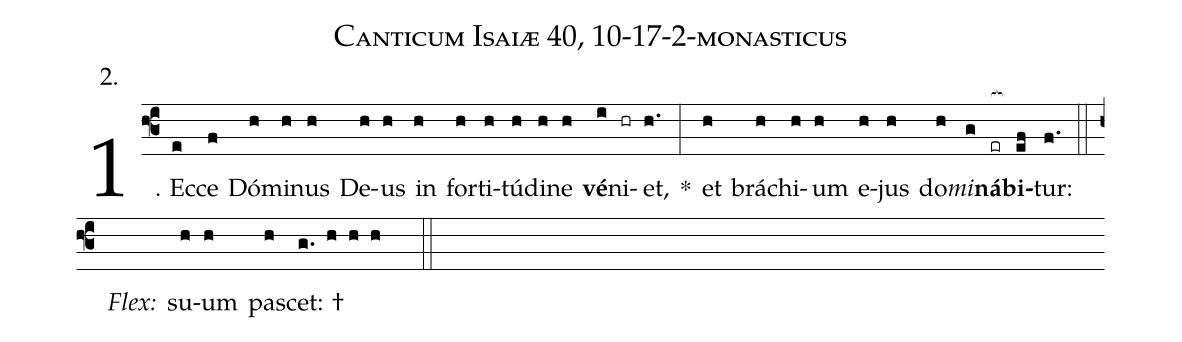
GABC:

name: Canticum Isaiæ 40, 10-17-2-monasticus;
annotation: 2.;
%%
(f3)1. Ec(e)ce(f) Dó(h)mi(h)nus(h) De(h)us(h) in(h) for(h)ti(h)tú(h)di(h)ne(h) <b>vé</b>(i)ni(hr)et,(h.) *(:) et(h) brá(h)chi(h)um(h) e(h)jus(h) do(h)<i>mi</i>(g)<b>ná</b>(er[ocb:1{])<b>bi</b>(ef[ocb:0}])tur:(f.) (::)
<i>Flex:</i>()  su(h)um(h) pa(h)scet: †(g. h h h  ::)
